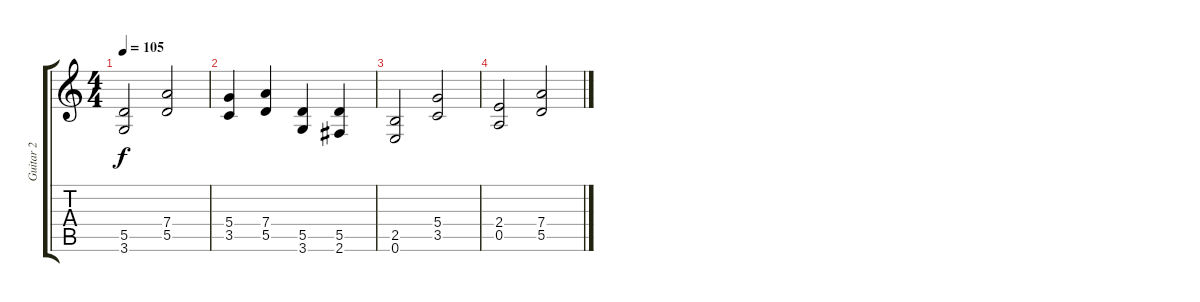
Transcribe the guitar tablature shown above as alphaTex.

\track ("Guitar 2" "Guitar 2") {instrument overdrivenguitar}
\staff {score tabs}
\tuning (E4 B3 G3 D3 A2 E2) {hide}
\ts (4 4)
\tempo 105
\clef g2
\ks c
(5.5 3.6).2{dy f} (7.4 5.5).2 |
(5.4 3.5).4 (7.4 5.5).4 (5.5 3.6).4 (5.5 2.6).4 |
(2.5 0.6).2 (5.4 3.5).2 |
(2.4 0.5).2 (7.4 5.5).2
